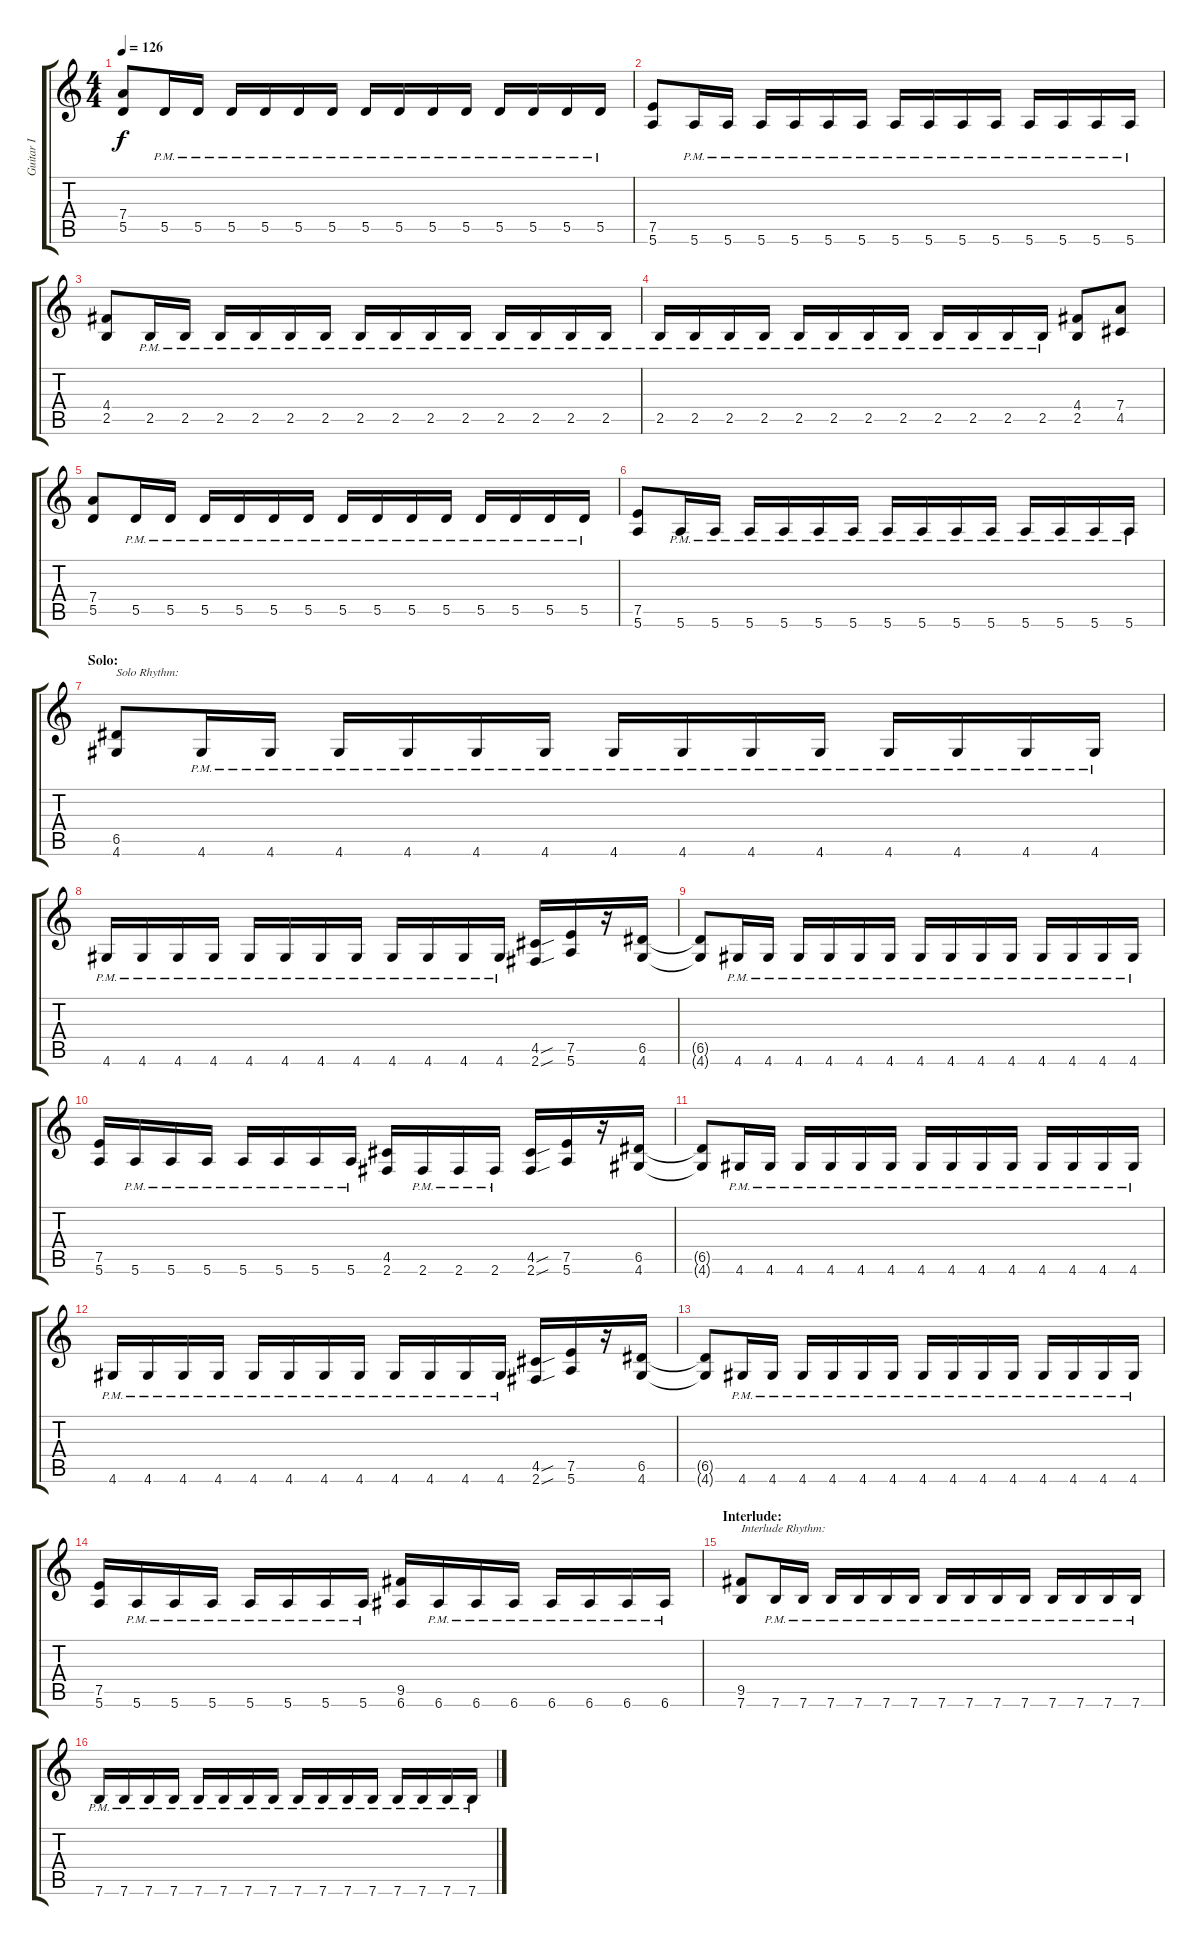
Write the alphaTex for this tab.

\track ("Guitar I" "Guitar I") {instrument distortionguitar}
\staff {score tabs}
\tuning (E4 B3 G3 D3 A2 E2) {hide}
\ts (4 4)
\tempo 126
\clef g2
\ks c
(7.4 5.5).8{dy f} 5.5{pm}.16 5.5{pm}.16 5.5{pm}.16 5.5{pm}.16 5.5{pm}.16 5.5{pm}.16 5.5{pm}.16 5.5{pm}.16 5.5{pm}.16 5.5{pm}.16 5.5{pm}.16 5.5{pm}.16 5.5{pm}.16 5.5{pm}.16 |
(7.5 5.6).8 5.6{pm}.16 5.6{pm}.16 5.6{pm}.16 5.6{pm}.16 5.6{pm}.16 5.6{pm}.16 5.6{pm}.16 5.6{pm}.16 5.6{pm}.16 5.6{pm}.16 5.6{pm}.16 5.6{pm}.16 5.6{pm}.16 5.6{pm}.16 |
(4.4 2.5).8 2.5{pm}.16 2.5{pm}.16 2.5{pm}.16 2.5{pm}.16 2.5{pm}.16 2.5{pm}.16 2.5{pm}.16 2.5{pm}.16 2.5{pm}.16 2.5{pm}.16 2.5{pm}.16 2.5{pm}.16 2.5{pm}.16 2.5{pm}.16 |
2.5{pm}.16 2.5{pm}.16 2.5{pm}.16 2.5{pm}.16 2.5{pm}.16 2.5{pm}.16 2.5{pm}.16 2.5{pm}.16 2.5{pm}.16 2.5{pm}.16 2.5{pm}.16 2.5{pm}.16 (4.4 2.5).8 (7.4 4.5).8 |
(7.4 5.5).8 5.5{pm}.16 5.5{pm}.16 5.5{pm}.16 5.5{pm}.16 5.5{pm}.16 5.5{pm}.16 5.5{pm}.16 5.5{pm}.16 5.5{pm}.16 5.5{pm}.16 5.5{pm}.16 5.5{pm}.16 5.5{pm}.16 5.5{pm}.16 |
(7.5 5.6).8 5.6{pm}.16 5.6{pm}.16 5.6{pm}.16 5.6{pm}.16 5.6{pm}.16 5.6{pm}.16 5.6{pm}.16 5.6{pm}.16 5.6{pm}.16 5.6{pm}.16 5.6{pm}.16 5.6{pm}.16 5.6{pm}.16 5.6{pm}.16 |
\section ("" "Solo:")
(6.5 4.6).8{txt "Solo Rhythm:"} 4.6{pm}.16 4.6{pm}.16 4.6{pm}.16 4.6{pm}.16 4.6{pm}.16 4.6{pm}.16 4.6{pm}.16 4.6{pm}.16 4.6{pm}.16 4.6{pm}.16 4.6{pm}.16 4.6{pm}.16 4.6{pm}.16 4.6{pm}.16 |
4.6{pm}.16 4.6{pm}.16 4.6{pm}.16 4.6{pm}.16 4.6{pm}.16 4.6{pm}.16 4.6{pm}.16 4.6{pm}.16 4.6{pm}.16 4.6{pm}.16 4.6{pm}.16 4.6{pm}.16 (4.5{sou} 2.6{sou}).16 (7.5 5.6).16 r.16 (6.5 4.6).16 |
(6.5{t} 4.6{t}).8 4.6{pm}.16 4.6{pm}.16 4.6{pm}.16 4.6{pm}.16 4.6{pm}.16 4.6{pm}.16 4.6{pm}.16 4.6{pm}.16 4.6{pm}.16 4.6{pm}.16 4.6{pm}.16 4.6{pm}.16 4.6{pm}.16 4.6{pm}.16 |
(7.5 5.6).16 5.6{pm}.16 5.6{pm}.16 5.6{pm}.16 5.6{pm}.16 5.6{pm}.16 5.6{pm}.16 5.6{pm}.16 (4.5 2.6).16 2.6{pm}.16 2.6{pm}.16 2.6{pm}.16 (4.5{sou} 2.6{sou}).16 (7.5 5.6).16 r.16 (6.5 4.6).16 |
(6.5{t} 4.6{t}).8 4.6{pm}.16 4.6{pm}.16 4.6{pm}.16 4.6{pm}.16 4.6{pm}.16 4.6{pm}.16 4.6{pm}.16 4.6{pm}.16 4.6{pm}.16 4.6{pm}.16 4.6{pm}.16 4.6{pm}.16 4.6{pm}.16 4.6{pm}.16 |
4.6{pm}.16 4.6{pm}.16 4.6{pm}.16 4.6{pm}.16 4.6{pm}.16 4.6{pm}.16 4.6{pm}.16 4.6{pm}.16 4.6{pm}.16 4.6{pm}.16 4.6{pm}.16 4.6{pm}.16 (4.5{sou} 2.6{sou}).16 (7.5 5.6).16 r.16 (6.5 4.6).16 |
(6.5{t} 4.6{t}).8 4.6{pm}.16 4.6{pm}.16 4.6{pm}.16 4.6{pm}.16 4.6{pm}.16 4.6{pm}.16 4.6{pm}.16 4.6{pm}.16 4.6{pm}.16 4.6{pm}.16 4.6{pm}.16 4.6{pm}.16 4.6{pm}.16 4.6{pm}.16 |
(7.5 5.6).16 5.6{pm}.16 5.6{pm}.16 5.6{pm}.16 5.6{pm}.16 5.6{pm}.16 5.6{pm}.16 5.6{pm}.16 (9.5 6.6).16 6.6{pm}.16 6.6{pm}.16 6.6{pm}.16 6.6{pm}.16 6.6{pm}.16 6.6{pm}.16 6.6{pm}.16 |
\section ("" "Interlude:")
(9.5 7.6).8{txt "Interlude Rhythm:"} 7.6{pm}.16 7.6{pm}.16 7.6{pm}.16 7.6{pm}.16 7.6{pm}.16 7.6{pm}.16 7.6{pm}.16 7.6{pm}.16 7.6{pm}.16 7.6{pm}.16 7.6{pm}.16 7.6{pm}.16 7.6{pm}.16 7.6{pm}.16 |
7.6{pm}.16 7.6{pm}.16 7.6{pm}.16 7.6{pm}.16 7.6{pm}.16 7.6{pm}.16 7.6{pm}.16 7.6{pm}.16 7.6{pm}.16 7.6{pm}.16 7.6{pm}.16 7.6{pm}.16 7.6{pm}.16 7.6{pm}.16 7.6{pm}.16 7.6{pm}.16
